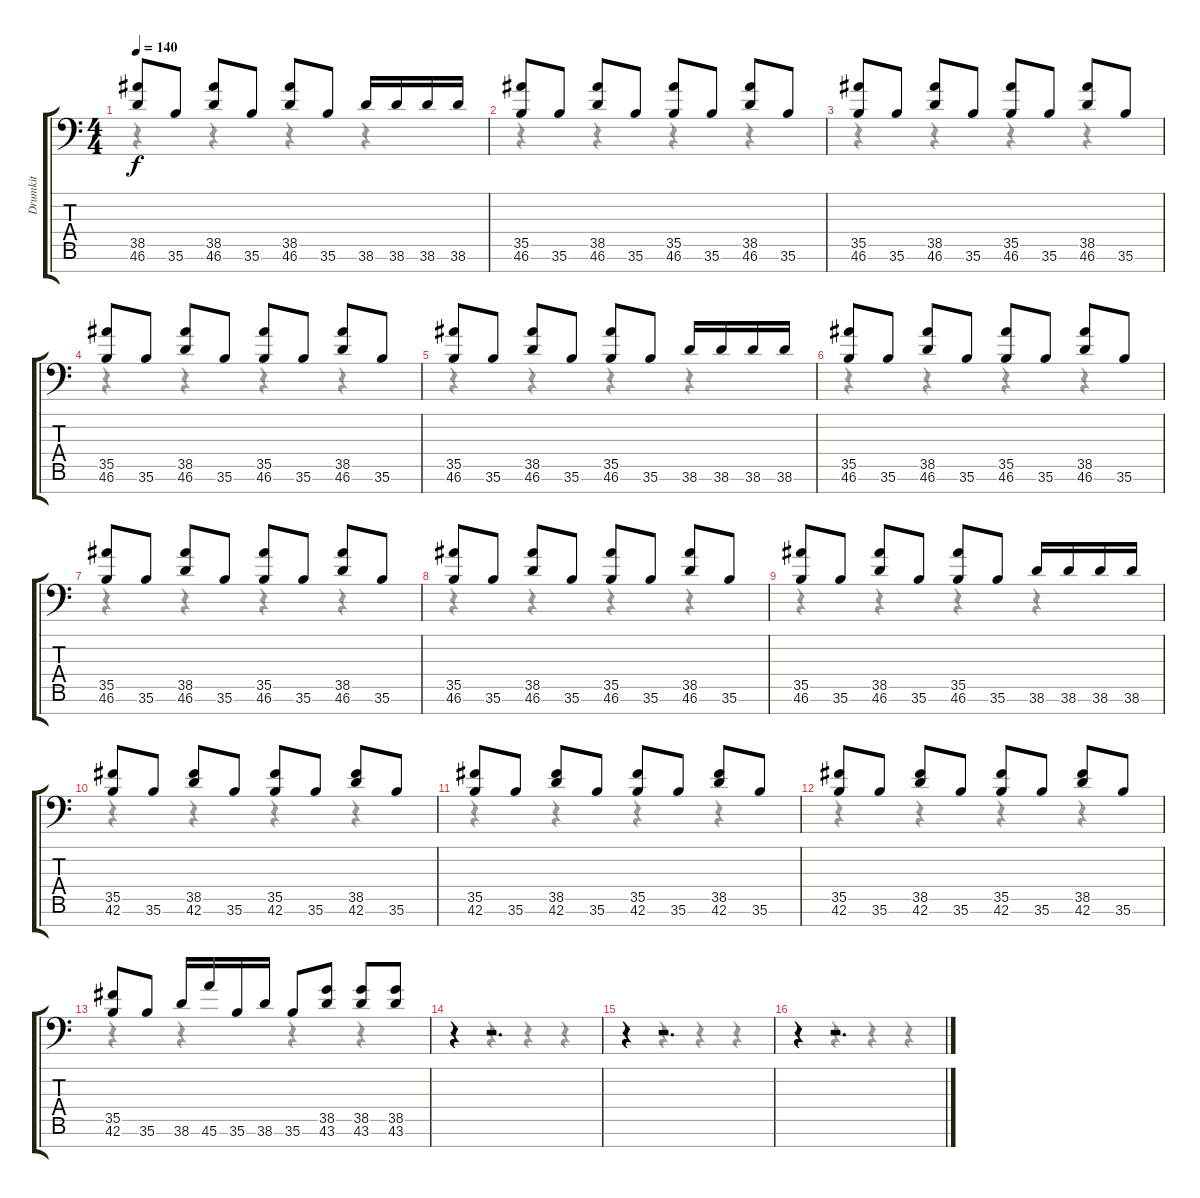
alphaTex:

\track ("Drumkit" "Drumkit") {instrument acousticgrandpiano}
\staff {score tabs}
\tuning (C-1 C-1 C-1 C-1 C-1 C-1 C-1) {hide}
\voice
\ts (4 4)
\tempo 140
\clef f4
\ks c
(38.5 46.6).8{dy f} 35.6.8 (38.5 46.6).8 35.6.8 (38.5 46.6).8 35.6.8 38.6.16 38.6.16 38.6.16 38.6.16 |
(35.5 46.6).8 35.6.8 (38.5 46.6).8 35.6.8 (35.5 46.6).8 35.6.8 (38.5 46.6).8 35.6.8 |
(35.5 46.6).8 35.6.8 (38.5 46.6).8 35.6.8 (35.5 46.6).8 35.6.8 (38.5 46.6).8 35.6.8 |
(35.5 46.6).8 35.6.8 (38.5 46.6).8 35.6.8 (35.5 46.6).8 35.6.8 (38.5 46.6).8 35.6.8 |
(35.5 46.6).8 35.6.8 (38.5 46.6).8 35.6.8 (35.5 46.6).8 35.6.8 38.6.16 38.6.16 38.6.16 38.6.16 |
(35.5 46.6).8 35.6.8 (38.5 46.6).8 35.6.8 (35.5 46.6).8 35.6.8 (38.5 46.6).8 35.6.8 |
(35.5 46.6).8 35.6.8 (38.5 46.6).8 35.6.8 (35.5 46.6).8 35.6.8 (38.5 46.6).8 35.6.8 |
(35.5 46.6).8 35.6.8 (38.5 46.6).8 35.6.8 (35.5 46.6).8 35.6.8 (38.5 46.6).8 35.6.8 |
(35.5 46.6).8 35.6.8 (38.5 46.6).8 35.6.8 (35.5 46.6).8 35.6.8 38.6.16 38.6.16 38.6.16 38.6.16 |
(35.5 42.6).8 35.6.8 (38.5 42.6).8 35.6.8 (35.5 42.6).8 35.6.8 (38.5 42.6).8 35.6.8 |
(35.5 42.6).8 35.6.8 (38.5 42.6).8 35.6.8 (35.5 42.6).8 35.6.8 (38.5 42.6).8 35.6.8 |
(35.5 42.6).8 35.6.8 (38.5 42.6).8 35.6.8 (35.5 42.6).8 35.6.8 (38.5 42.6).8 35.6.8 |
(35.5 42.6).8 35.6.8 38.6.16 45.6.16 35.6.16 38.6.16 35.6.8 (38.5 43.6).8 (38.5 43.6).8 (38.5 43.6).8 |
r.4 r.2{d} |
r.4 r.2{d} |
r.4 r.2{d}
\voice
\clef f4
\ottava regular
\simile none
\ks c
r.4{dy f} r.4 r.4 r.4 |
r.4 r.4 r.4 r.4 |
r.4 r.4 r.4 r.4 |
r.4 r.4 r.4 r.4 |
r.4 r.4 r.4 r.4 |
r.4 r.4 r.4 r.4 |
r.4 r.4 r.4 r.4 |
r.4 r.4 r.4 r.4 |
r.4 r.4 r.4 r.4 |
r.4 r.4 r.4 r.4 |
r.4 r.4 r.4 r.4 |
r.4 r.4 r.4 r.4 |
r.4 r.4 r.4 r.4 |
r.4 r.4 r.4 r.4 |
r.4 r.4 r.4 r.4 |
r.4 r.4 r.4 r.4
